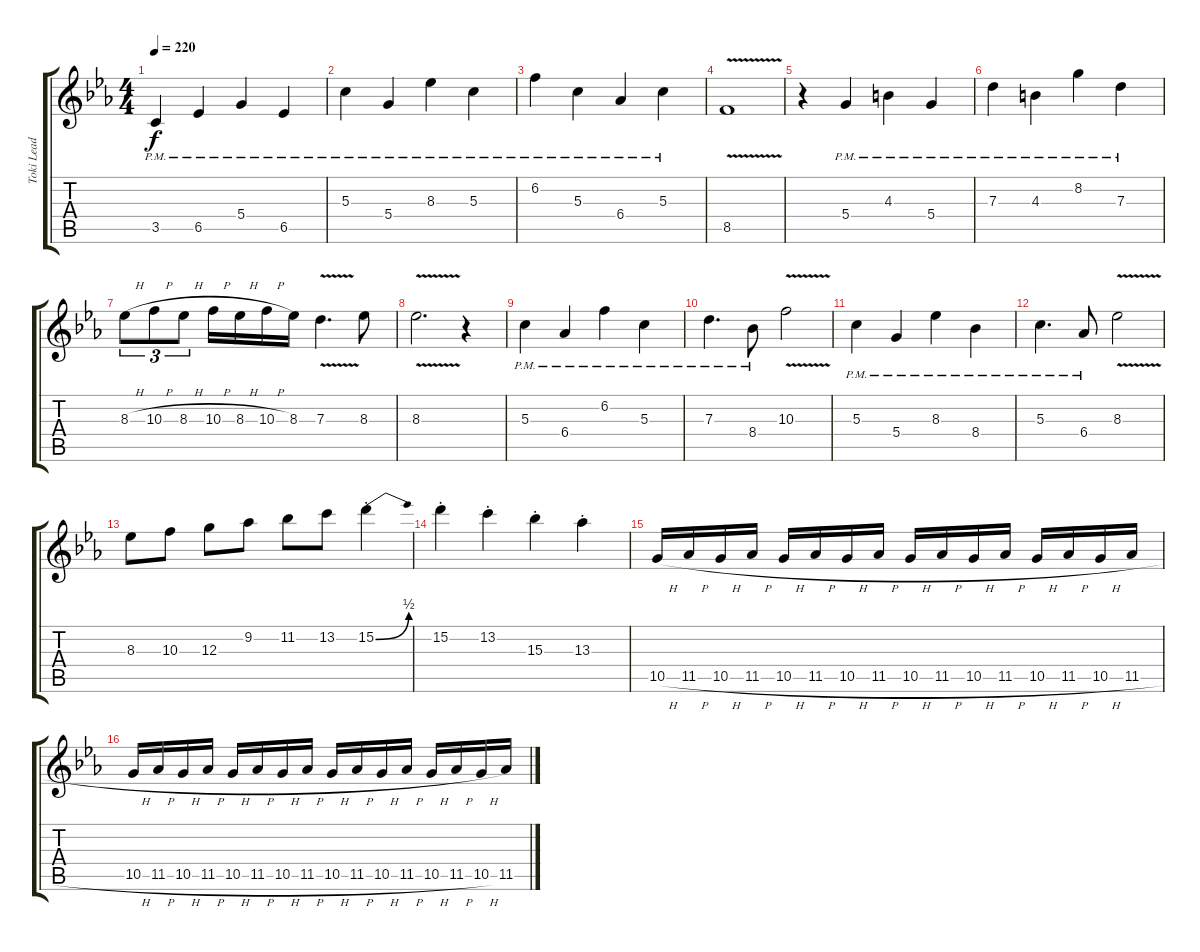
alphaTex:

\track ("Toki Lead" "Toki Lead") {instrument overdrivenguitar}
\staff {score tabs}
\tuning (E4 B3 G3 D3 A2 E2) {hide}
\ts (4 4)
\tempo 220
\clef g2
\ks eb
3.5{pm}.4{dy f} 6.5{pm}.4 5.4{pm}.4 6.5{pm}.4 |
5.3{pm}.4 5.4{pm}.4 8.3{pm}.4 5.3{pm}.4 |
6.2{pm}.4 5.3{pm}.4 6.4{pm}.4 5.3{pm}.4 |
8.5{v}.1 |
r.4 5.4{pm}.4 4.3{pm}.4 5.4{pm}.4 |
7.3{pm}.4 4.3{pm}.4 8.2{pm}.4 7.3{pm}.4 |
8.3{h}.8{tu (3 2)} 10.3{h}.8{tu (3 2)} 8.3{h}.8{tu (3 2)} 10.3{h}.16 8.3{h}.16 10.3{h}.16 8.3.16 7.3{v}.4{d} 8.3.8 |
8.3{v}.2{d} r.4 |
5.3{pm}.4 6.4{pm}.4 6.2{pm}.4 5.3{pm}.4 |
7.3{pm}.4{d} 8.4{pm}.8 10.3{v}.2 |
5.3{pm}.4 5.4{pm}.4 8.3{pm}.4 8.4{pm}.4 |
5.3{pm}.4{d} 6.4{pm}.8 8.3{v}.2 |
8.3.8 10.3.8 12.3.8 9.2.8 11.2.8 13.2.8 15.2{be (bend 0 0 60 2) st}.4 |
15.2{st}.4 13.2{st}.4 15.3{st}.4 13.3{st}.4 |
10.5{h}.16 11.5{h}.16 10.5{h}.16 11.5{h}.16 10.5{h}.16 11.5{h}.16 10.5{h}.16 11.5{h}.16 10.5{h}.16 11.5{h}.16 10.5{h}.16 11.5{h}.16 10.5{h}.16 11.5{h}.16 10.5{h}.16 11.5{h}.16 |
10.5{h}.16 11.5{h}.16 10.5{h}.16 11.5{h}.16 10.5{h}.16 11.5{h}.16 10.5{h}.16 11.5{h}.16 10.5{h}.16 11.5{h}.16 10.5{h}.16 11.5{h}.16 10.5{h}.16 11.5{h}.16 10.5{h}.16 11.5.16
